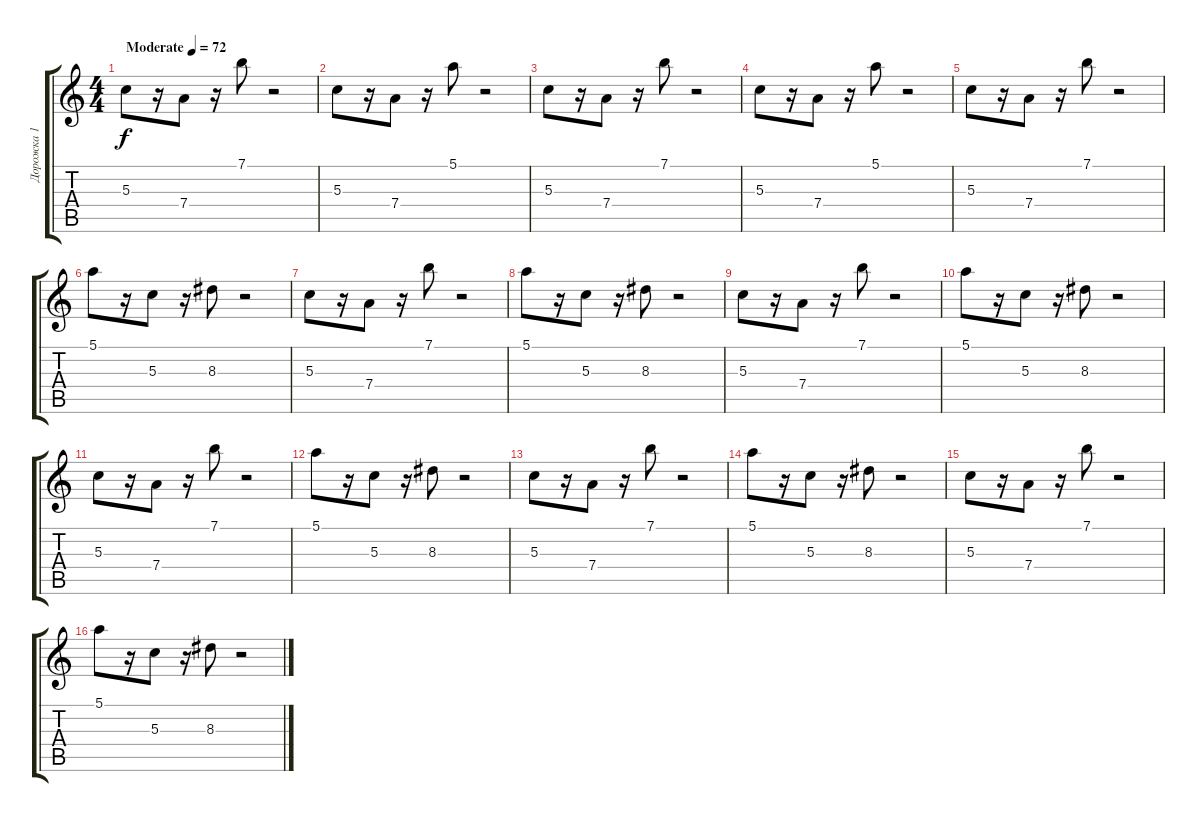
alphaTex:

\track ("Дорожка 1" "Дорожка 1") {instrument electricguitarclean}
\staff {score tabs}
\tuning (E4 B3 G3 D3 A2 D2) {hide}
\ts (4 4)
\tempo (72 "Moderate")
\clef g2
\ks c
5.3.8{dy f instrument electricguitarclean} r.16 7.4.8 r.16 7.1.8 r.2 |
5.3.8 r.16 7.4.8 r.16 5.1.8 r.2 |
5.3.8 r.16 7.4.8 r.16 7.1.8 r.2 |
5.3.8 r.16 7.4.8 r.16 5.1.8 r.2 |
5.3.8 r.16 7.4.8 r.16 7.1.8 r.2 |
5.1.8 r.16 5.3.8 r.16 8.3.8 r.2 |
5.3.8 r.16 7.4.8 r.16 7.1.8 r.2 |
5.1.8 r.16 5.3.8 r.16 8.3.8 r.2 |
5.3.8 r.16 7.4.8 r.16 7.1.8 r.2 |
5.1.8 r.16 5.3.8 r.16 8.3.8 r.2 |
5.3.8 r.16 7.4.8 r.16 7.1.8 r.2 |
5.1.8 r.16 5.3.8 r.16 8.3.8 r.2 |
5.3.8 r.16 7.4.8 r.16 7.1.8 r.2 |
5.1.8 r.16 5.3.8 r.16 8.3.8 r.2 |
5.3.8 r.16 7.4.8 r.16 7.1.8 r.2 |
5.1.8 r.16 5.3.8 r.16 8.3.8 r.2
